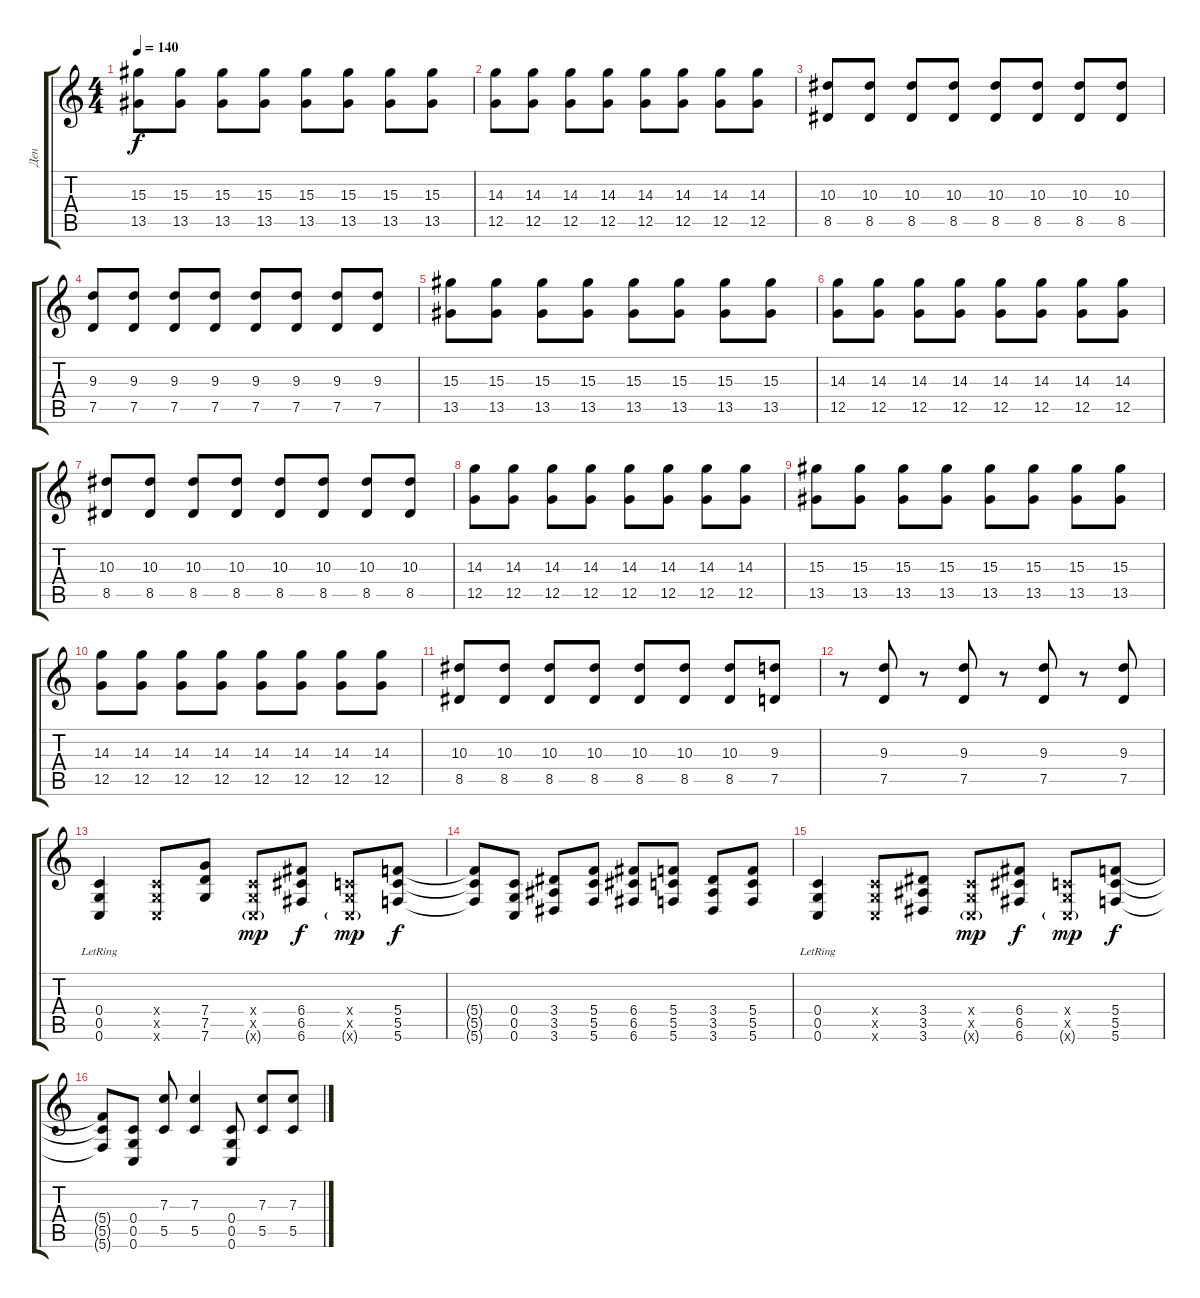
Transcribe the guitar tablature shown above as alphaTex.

\track ("Ден" "Ден") {instrument overdrivenguitar}
\staff {score tabs}
\tuning (D4 A3 F3 C3 G2 C2) {hide}
\ts (4 4)
\tempo 140
\clef g2
\ks c
(15.3 13.5).8{dy f} (15.3 13.5).8 (15.3 13.5).8 (15.3 13.5).8 (15.3 13.5).8 (15.3 13.5).8 (15.3 13.5).8 (15.3 13.5).8 |
(14.3 12.5).8 (14.3 12.5).8 (14.3 12.5).8 (14.3 12.5).8 (14.3 12.5).8 (14.3 12.5).8 (14.3 12.5).8 (14.3 12.5).8 |
(10.3 8.5).8 (10.3 8.5).8 (10.3 8.5).8 (10.3 8.5).8 (10.3 8.5).8 (10.3 8.5).8 (10.3 8.5).8 (10.3 8.5).8 |
(9.3 7.5).8 (9.3 7.5).8 (9.3 7.5).8 (9.3 7.5).8 (9.3 7.5).8 (9.3 7.5).8 (9.3 7.5).8 (9.3 7.5).8 |
(15.3 13.5).8 (15.3 13.5).8 (15.3 13.5).8 (15.3 13.5).8 (15.3 13.5).8 (15.3 13.5).8 (15.3 13.5).8 (15.3 13.5).8 |
(14.3 12.5).8 (14.3 12.5).8 (14.3 12.5).8 (14.3 12.5).8 (14.3 12.5).8 (14.3 12.5).8 (14.3 12.5).8 (14.3 12.5).8 |
(10.3 8.5).8 (10.3 8.5).8 (10.3 8.5).8 (10.3 8.5).8 (10.3 8.5).8 (10.3 8.5).8 (10.3 8.5).8 (10.3 8.5).8 |
(14.3 12.5).8 (14.3 12.5).8 (14.3 12.5).8 (14.3 12.5).8 (14.3 12.5).8 (14.3 12.5).8 (14.3 12.5).8 (14.3 12.5).8 |
(15.3 13.5).8 (15.3 13.5).8 (15.3 13.5).8 (15.3 13.5).8 (15.3 13.5).8 (15.3 13.5).8 (15.3 13.5).8 (15.3 13.5).8 |
(14.3 12.5).8 (14.3 12.5).8 (14.3 12.5).8 (14.3 12.5).8 (14.3 12.5).8 (14.3 12.5).8 (14.3 12.5).8 (14.3 12.5).8 |
(10.3 8.5).8 (10.3 8.5).8 (10.3 8.5).8 (10.3 8.5).8 (10.3 8.5).8 (10.3 8.5).8 (10.3 8.5).8 (9.3 7.5).8 |
r.8 (9.3 7.5).8 r.8 (9.3 7.5).8 r.8 (9.3 7.5).8 r.8 (9.3 7.5).8 |
(0.4{lr} 0.5{lr} 0.6{lr}).4 (0.4{x} 0.5{x} 0.6{x}).8 (7.4 7.5 7.6).8 (0.4{x} 0.5{x} 0.6{g x}).8{dy mp} (6.4 6.5 6.6).8{dy f} (0.4{x} 0.5{x} 0.6{g x}).8{dy mp} (5.4 5.5 5.6).8{dy f} |
(5.4{t} 5.5{t} 5.6{t}).8 (0.4 0.5 0.6).8 (3.4 3.5 3.6).8 (5.4 5.5 5.6).8 (6.4 6.5 6.6).8 (5.4 5.5 5.6).8 (3.4 3.5 3.6).8 (5.4 5.5 5.6).8 |
(0.4{lr} 0.5{lr} 0.6{lr}).4 (0.4{x} 0.5{x} 0.6{x}).8 (3.4 3.5 3.6).8 (0.4{x} 0.5{x} 0.6{g x}).8{dy mp} (6.4 6.5 6.6).8{dy f} (0.4{x} 0.5{x} 0.6{g x}).8{dy mp} (5.4 5.5 5.6).8{dy f} |
(5.4{t} 5.5{t} 5.6{t}).8 (0.4 0.5 0.6).8 (7.3 5.5).8 (7.3 5.5).4 (0.4 0.5 0.6).8 (7.3 5.5).8 (7.3 5.5).8
